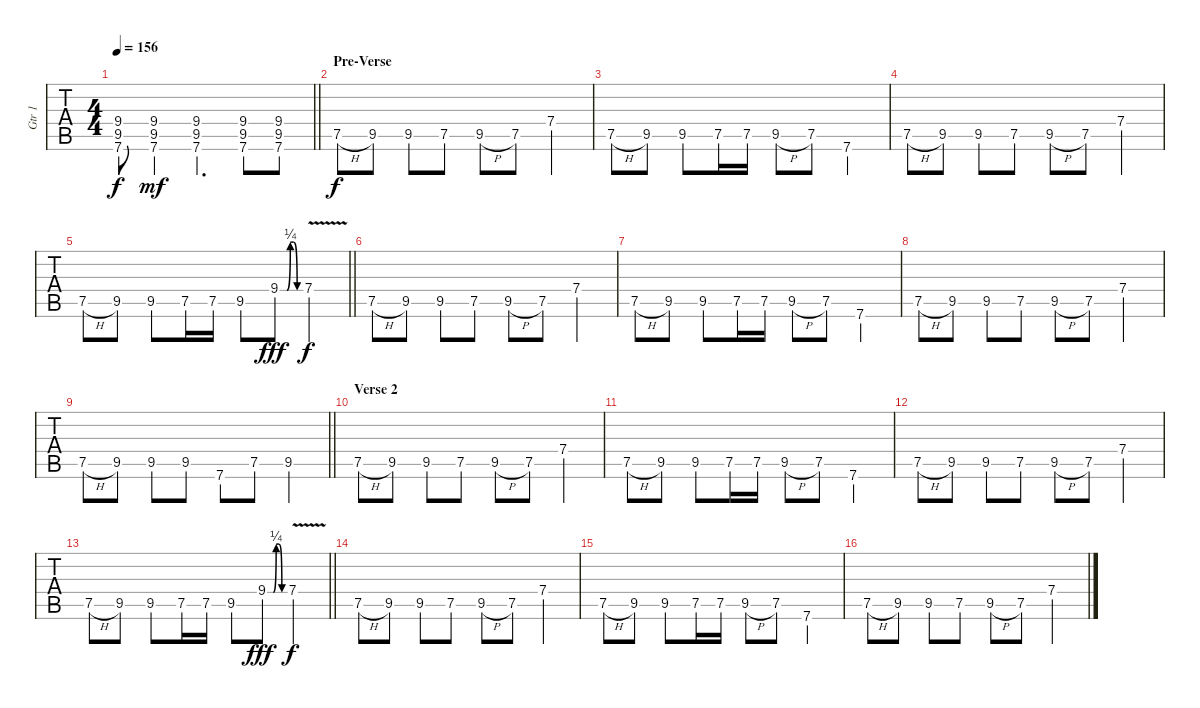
\track ("Gtr 1" "Gtr 1") {instrument distortionguitar}
\staff {tabs}
\tuning (E4 B3 G3 D3 A2 E2) {hide}
\ts (4 4)
\tempo 156
\clef g2
\barLineRight lightlight
\ks c
(9.4 9.5 7.6).8{dy f} (9.4 9.5 7.6).4{dy mf} (9.4 9.5 7.6).4{d} (9.4 9.5 7.6).8 (9.4 9.5 7.6).8 |
\section ("" "Pre-Verse")
7.5{h}.8{dy f} 9.5.8 9.5.8 7.5.8 9.5{h}.8 7.5.8 7.4.4 |
7.5{h}.8 9.5.8 9.5.8 7.5.16 7.5.16 9.5{h}.8 7.5.8 7.6.4 |
7.5{h}.8 9.5.8 9.5.8 7.5.8 9.5{h}.8 7.5.8 7.4.4 |
\barLineRight lightlight
7.5{h}.8 9.5.8 9.5.8 7.5.16 7.5.16 9.5.8 9.4{be (custom 0 0 20 0 30 1 40 1 50 0 60 0)}.8{dy fff} 7.4{v}.4{dy f} |
7.5{h}.8 9.5.8 9.5.8 7.5.8 9.5{h}.8 7.5.8 7.4.4 |
7.5{h}.8 9.5.8 9.5.8 7.5.16 7.5.16 9.5{h}.8 7.5.8 7.6.4 |
7.5{h}.8 9.5.8 9.5.8 7.5.8 9.5{h}.8 7.5.8 7.4.4 |
\barLineRight lightlight
7.5{h}.8 9.5.8 9.5.8 9.5.8 7.6.8 7.5.8 9.5.4 |
\section ("" "Verse 2")
7.5{h}.8 9.5.8 9.5.8 7.5.8 9.5{h}.8 7.5.8 7.4.4 |
7.5{h}.8 9.5.8 9.5.8 7.5.16 7.5.16 9.5{h}.8 7.5.8 7.6.4 |
7.5{h}.8 9.5.8 9.5.8 7.5.8 9.5{h}.8 7.5.8 7.4.4 |
\barLineRight lightlight
7.5{h}.8 9.5.8 9.5.8 7.5.16 7.5.16 9.5.8 9.4{be (custom 0 0 20 0 30 1 40 1 50 0 60 0)}.8{dy fff} 7.4{v}.4{dy f} |
7.5{h}.8 9.5.8 9.5.8 7.5.8 9.5{h}.8 7.5.8 7.4.4 |
7.5{h}.8 9.5.8 9.5.8 7.5.16 7.5.16 9.5{h}.8 7.5.8 7.6.4 |
7.5{h}.8 9.5.8 9.5.8 7.5.8 9.5{h}.8 7.5.8 7.4.4
